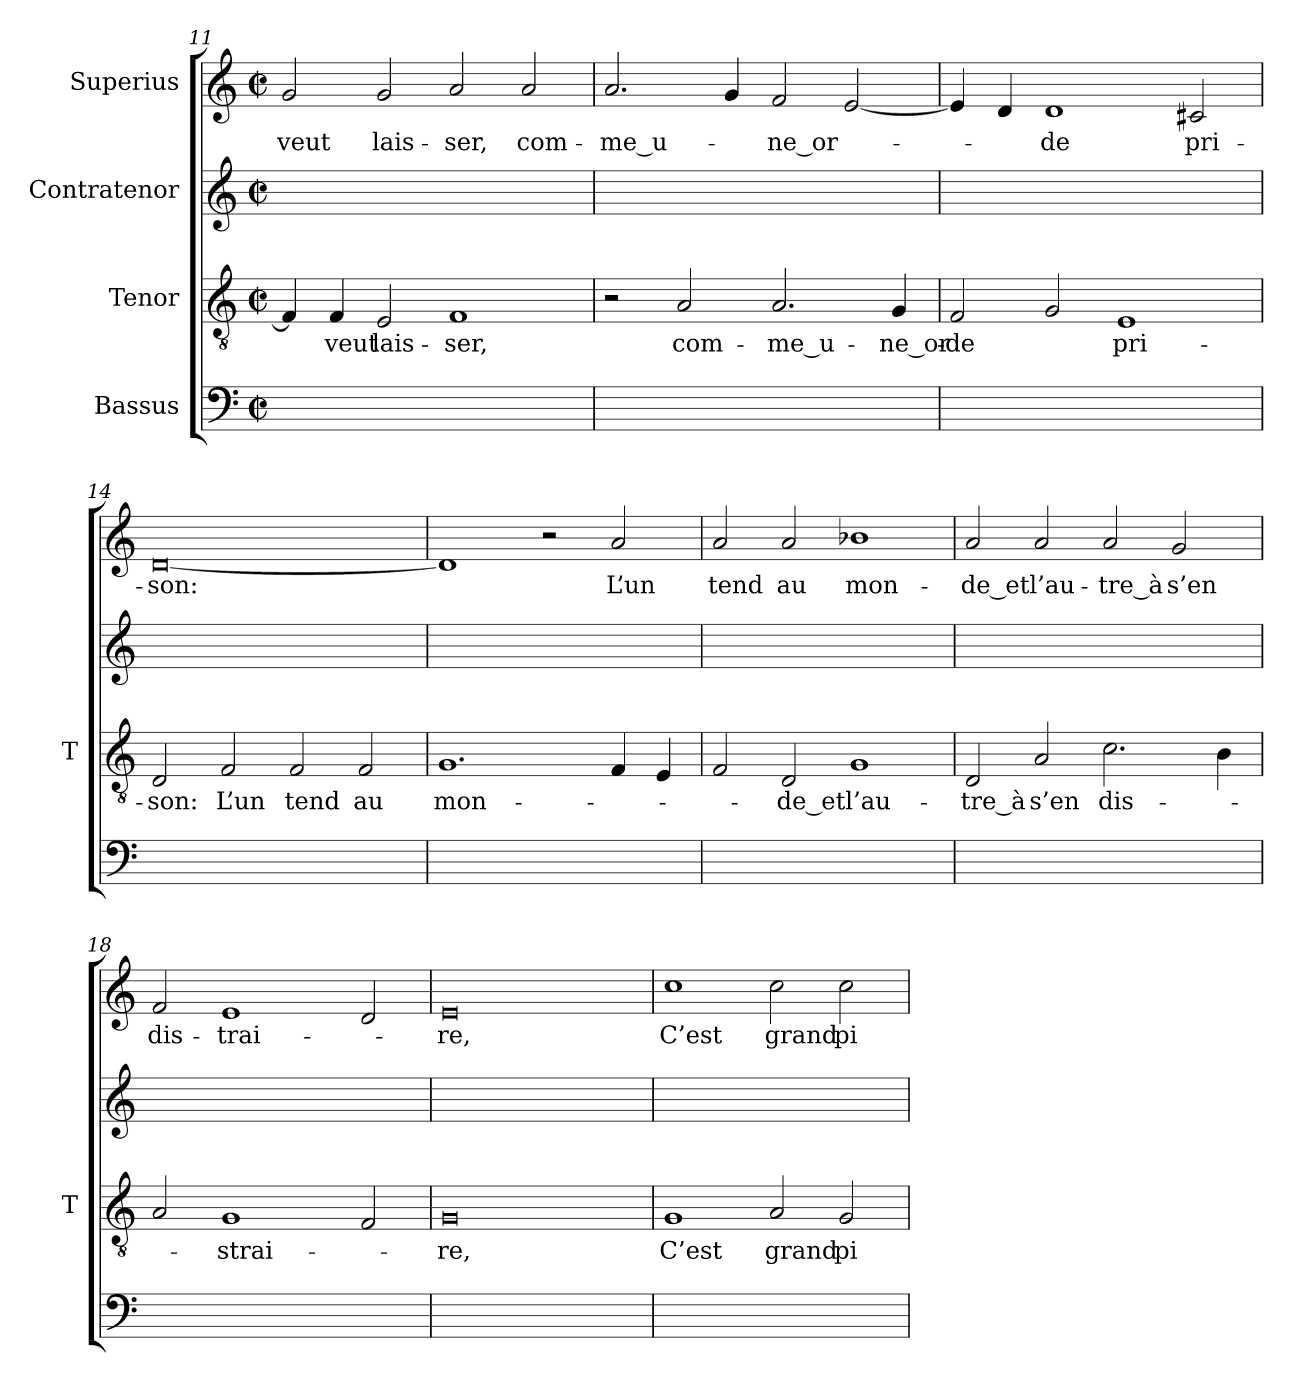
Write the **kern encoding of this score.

**kern	**kern	**text	**kern	**kern	**text
*part4	*part3	*part3	*part2	*part1	*part1
*staff4	*staff3	*staff3	*staff2	*staff1	*staff1
*I"Bassus	*I"Tenor	*	*I"Contratenor	*I"Superius	*
*	*I'T	*	*	*	*
*clefF4	*clefGv2	*	*clefG2	*clefG2	*
*k[]	*k[]	*	*k[]	*k[]	*
*C:	*C:	*	*C:	*C:	*
*M2/2	*M2/2	*	*M2/2	*M2/2	*
*met(c|)	*met(c|)	*	*met(c|)	*met(c|)	*
=11	=11	=11	=11	=11	=11
1ryy	4F]	.	1ryy	2g	-veut
.	4F	-veut	.	.	.
.	2E	lais-	.	2g	lais-
1ryy	1F	-ser,	1ryy	2a	-ser,
.	.	.	.	2a	com-
=12	=12	=12	=12	=12	=12
1ryy	2r	.	1ryy	2.a	me_u-
.	2A	com-	.	.	.
.	.	.	.	4g	.
1ryy	2.A	me_u-	1ryy	2f	ne_or-
.	.	.	.	[2e	.
.	4G	ne_or-	.	.	.
=13	=13	=13	=13	=13	=13
1ryy	2F	-de	1ryy	4e]	.
.	.	.	.	4d	.
.	2G	.	.	1d	-de
1ryy	1E	pri-	1ryy	.	.
.	.	.	.	2c#X	pri-
=14	=14	=14	=14	=14	=14
1ryy	2D	-son:	1ryy	[0d	-son:
.	2F	-L’un	.	.	.
1ryy	2F	-tend	1ryy	.	.
.	2F	-au	.	.	.
!!LO:PB:g=z
=15	=15	=15	=15	=15	=15
1ryy	1.G	mon-	1ryy	1d]	.
1ryy	.	.	1ryy	2r	.
.	4F	.	.	2a	-L’un
.	4E	.	.	.	.
=16	=16	=16	=16	=16	=16
1ryy	2F	.	1ryy	2a	-tend
.	2D	-de_et	.	2a	-au
1ryy	1G	l’au-	1ryy	1b-X	mon-
=17	=17	=17	=17	=17	=17
1ryy	2D	-tre_à	1ryy	2a	-de_et
.	2A	-s’en	.	2a	l’au-
1ryy	2.c	dis-	1ryy	2a	-tre_à
.	.	.	.	2g	-s’en
.	4B	.	.	.	.
=18	=18	=18	=18	=18	=18
1ryy	2A	.	1ryy	2f	dis-
.	1G	strai-	.	1e	trai-
1ryy	.	.	1ryy	.	.
.	2F	.	.	2d	.
=19	=19	=19	=19	=19	=19
1ryy	0G	-re,	1ryy	0e	-re,
1ryy	.	.	1ryy	.	.
=20	=20	=20	=20	=20	=20
1ryy	1G	-C’est	1ryy	1cc	-C’est
1ryy	2A	-grand	1ryy	2cc	-grand
.	2G	pi-	.	2cc	pi-
=	=	=	=	=	=
*-	*-	*-	*-	*-	*-
